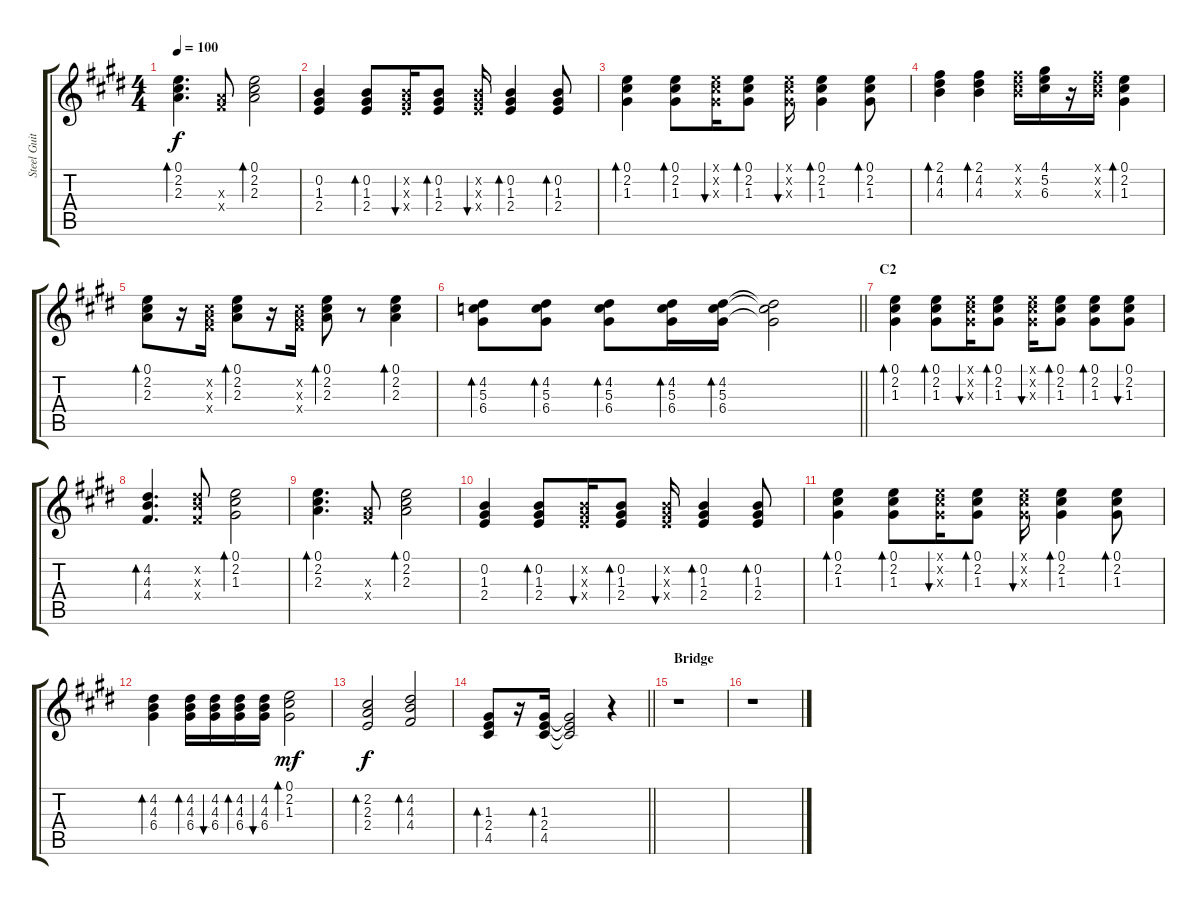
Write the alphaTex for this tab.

\track ("Steel Guitar" "Steel Guit") {instrument acousticguitarsteel}
\staff {score tabs}
\tuning (E4 B3 G3 D3 A2 E2) {hide}
\ts (4 4)
\tempo 100
\clef g2
\ks e
(0.1 2.2 2.3).4{d bd 60 dy f} (2.3{x} 4.4{x}).8 (0.1 2.2 2.3).2{bd 60} |
(0.2 1.3 2.4).4 (0.2 1.3 2.4).8{bd 60} (0.2{x} 1.3{x} 2.4{x}).16{bu 60} (0.2 1.3 2.4).8{bd 60} (0.2{x} 1.3{x} 2.4{x}).16{bu 60} (0.2 1.3 2.4).4{bd 60} (0.2 1.3 2.4).8{bd 60} |
(0.1 2.2 1.3).4{bd 60} (0.1 2.2 1.3).8{bd 60} (0.1{x} 2.2{x} 1.3{x}).16{bu 60} (0.1 2.2 1.3).8{bd 60} (0.1{x} 2.2{x} 1.3{x}).16{bu 60} (0.1 2.2 1.3).4{bd 60} (0.1 2.2 1.3).8{bd 60} |
(2.1 4.2 4.3).4{bd 60} (2.1 4.2 4.3).4{bd 60} (2.1{x} 4.2{x} 4.3{x}).16 (4.1 5.2 6.3).16 r.16 (2.1{x} 4.2{x} 4.3{x}).16 (0.1 2.2 1.3).4{bd 60} |
(0.1 2.2 2.3).8{bd 60} r.16 (2.2{x} 2.3{x} 4.4{x}).16 (0.1 2.2 2.3).8{bd 60} r.16 (2.2{x} 2.3{x} 4.4{x}).16 (0.1 2.2 2.3).8{bd 60} r.8 (0.1 2.2 2.3).4{bd 60} |
\barLineRight lightlight
(4.2 5.3 6.4).8{bd 60} (4.2 5.3 6.4).8{bd 60} (4.2 5.3 6.4).8{bd 60} (4.2 5.3 6.4).16{bd 60} (4.2 5.3 6.4).16{bd 60} (4.2{t} 5.3{t} 6.4{t}).2 |
\section ("" "C2")
(0.1 2.2 1.3).4{bd 60} (0.1 2.2 1.3).8{bd 60} (0.1{x} 2.2{x} 1.3{x}).16{bu 60} (0.1 2.2 1.3).8{bd 60} (0.1{x} 2.2{x} 1.3{x}).16{bu 60} (0.1 2.2 1.3).8{bd 60} (0.1 2.2 1.3).8{bd 60} (0.1 2.2 1.3).8{bu 60} |
(4.2 4.3 4.4).4{d bd 60} (4.2{x} 4.3{x} 4.4{x}).8 (0.1 2.2 1.3).2{bd 60} |
(0.1 2.2 2.3).4{d bd 60} (2.3{x} 4.4{x}).8 (0.1 2.2 2.3).2{bd 60} |
(0.2 1.3 2.4).4 (0.2 1.3 2.4).8{bd 60} (0.2{x} 1.3{x} 2.4{x}).16{bu 60} (0.2 1.3 2.4).8{bd 60} (0.2{x} 1.3{x} 2.4{x}).16{bu 60} (0.2 1.3 2.4).4{bd 60} (0.2 1.3 2.4).8{bd 60} |
(0.1 2.2 1.3).4{bd 60} (0.1 2.2 1.3).8{bd 60} (0.1{x} 2.2{x} 1.3{x}).16{bu 60} (0.1 2.2 1.3).8{bd 60} (0.1{x} 2.2{x} 1.3{x}).16{bu 60} (0.1 2.2 1.3).4{bd 60} (0.1 2.2 1.3).8{bd 60} |
(4.2 4.3 6.4).4{bd 60} (4.2 4.3 6.4).16{bd 60} (4.2 4.3 6.4).16{bu 60} (4.2 4.3 6.4).16{bd 60} (4.2 4.3 6.4).16{bu 60} (0.1 2.2 1.3).2{bd 60 dy mf} |
(2.2 2.3 2.4).2{bd 60 dy f} (4.2 4.3 4.4).2{bd 60} |
\barLineRight lightlight
(1.3 2.4 4.5).8{bd 60} r.16 (1.3 2.4 4.5).16{bd 60} (1.3{t} 2.4{t} 4.5{t}).2 r.4 |
\section ("" "Bridge")
r.1 |
r.1
